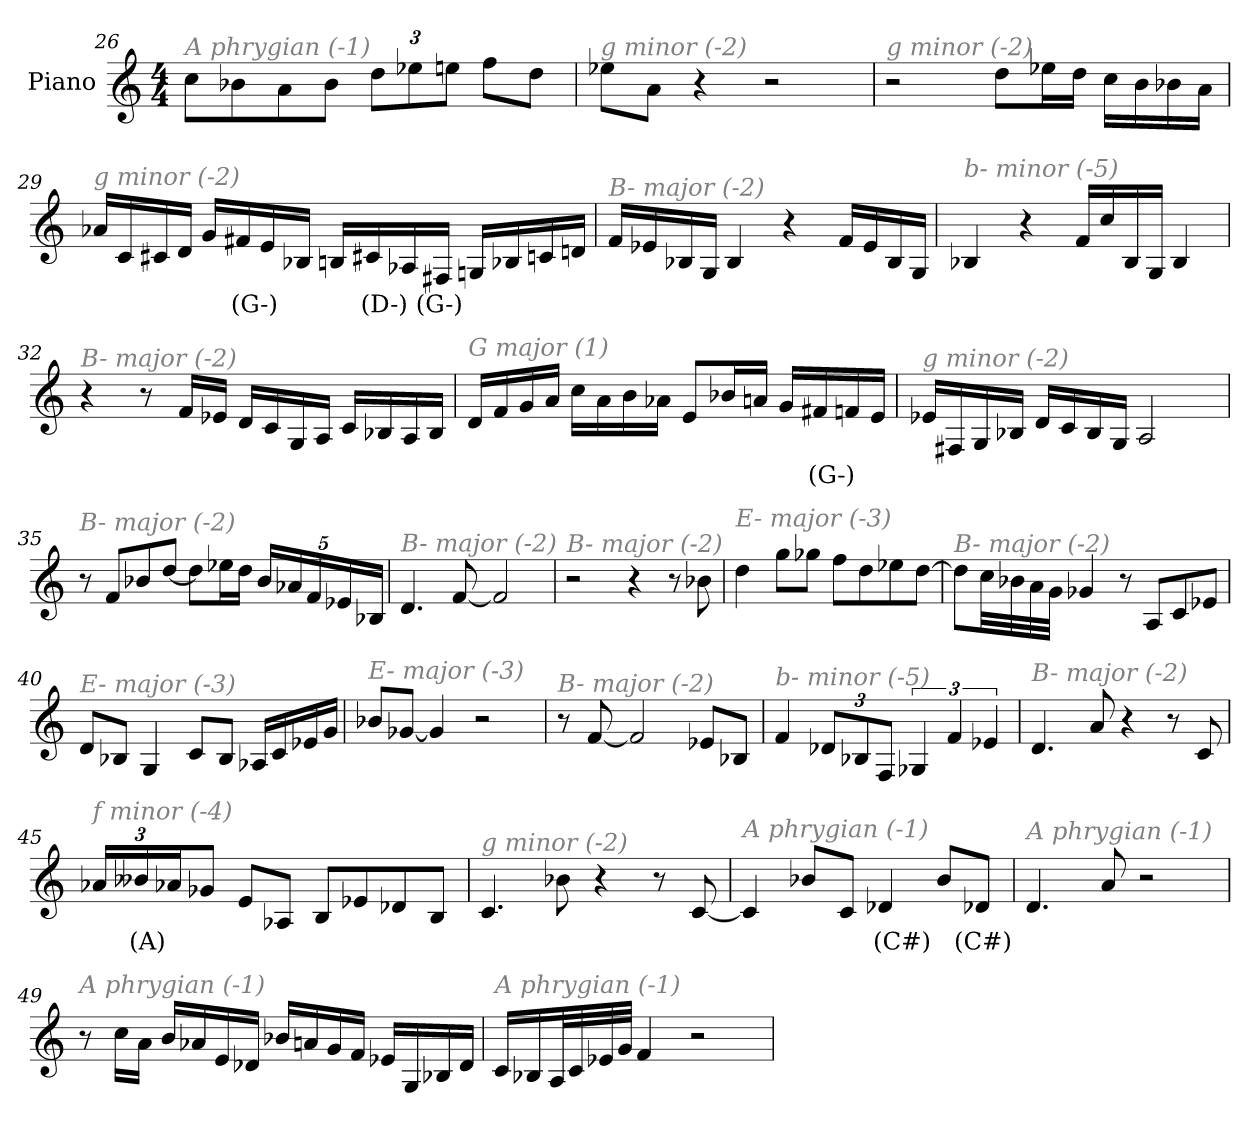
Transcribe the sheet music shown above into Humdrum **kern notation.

**kern	**text
*part1	*part1
*staff1	*staff1
*I"Piano	*
*I'Pno	*
*clefG2	*
*k[]	*
*M4/4	*
=26	=26
!LO:TX:i:color=#808080:t=A phrygian (-1)	!
8cc\L	.
8b-X\	.
8a\	.
8b-\J	.
*Xbrackettup	*
12dd\L	.
12ee-X\	.
12een\J	.
8ff\L	.
8dd\J	.
=27	=27
!LO:TX:i:color=#808080:t=g minor (-2)	!
8ee-X\L	.
8a\J	.
4r	.
2r	.
=28	=28
!LO:TX:i:color=#808080:t=g minor (-2)	!
2r	.
8dd\L	.
16ee-X\L	.
16dd\JJ	.
16cc\LL	.
16b\	.
16b-X\	.
16a\JJ	.
!!LO:LB:g=z
=29	=29
!LO:TX:i:color=#808080:t=g minor (-2)	!
16a-X/LL	.
16c/	.
16c#X/	.
16d/JJ	.
16g/LL	.
16f#Xi/	(G-)
16e/	.
16B-X/JJ	.
16Bn/LL	.
16c#Xi/	(D-)
16A-X/	.
16F#Xi/JJ	(G-)
16Gn/LL	.
16B-X/	.
16cn/	.
16dn/JJ	.
=30	=30
!LO:TX:i:color=#808080:t=B- major (-2)	!
16f/LL	.
16e-X/	.
16B-X/	.
16G/JJ	.
4B-/	.
4r	.
16f/LL	.
16e-/	.
16B-/	.
16G/JJ	.
=31	=31
!LO:TX:i:color=#808080:t=b- minor (-5)	!
4B-X/	.
4r	.
16f/LL	.
16cc/	.
16B-/	.
16G/JJ	.
4B-/	.
!!LO:LB:g=z
=32	=32
!LO:TX:i:color=#808080:t=B- major (-2)	!
4r	.
8r	.
16f/LL	.
16e-X/JJ	.
16d/LL	.
16c/	.
16G/	.
16A/JJ	.
16c/LL	.
16B-X/	.
16A/	.
16B-/JJ	.
=33	=33
!LO:TX:i:color=#808080:t=G major (1)	!
16d/LL	.
16f/	.
16g/	.
16a/JJ	.
16cc\LL	.
16a\	.
16b\	.
16a-X\JJ	.
8e/L	.
16b-X/L	.
16an/JJ	.
16g/LL	.
16f#Xi/	(G-)
16f/	.
16e/JJ	.
=34	=34
!LO:TX:i:color=#808080:t=g minor (-2)	!
16e-X/LL	.
16F#X/	.
16G/	.
16B-X/JJ	.
16d/LL	.
16c/	.
16B-/	.
16G/JJ	.
2A/	.
!!LO:PB:g=z
=35	=35
!LO:TX:i:color=#808080:t=B- major (-2)	!
8r	.
8f/L	.
8b-X/	.
[8dd/J	.
8dd\L]	.
16ee-X\L	.
16dd\JJ	.
20b-/LL	.
20a-X/	.
20f/	.
20e-X/	.
20B-X/JJ	.
=36	=36
!LO:TX:i:color=#808080:t=B- major (-2)	!
4.d/	.
[8f/	.
2f/]	.
=37	=37
!LO:TX:i:color=#808080:t=B- major (-2)	!
2r	.
4r	.
8r	.
8b-X\	.
=38	=38
!LO:TX:i:color=#808080:t=E- major (-3)	!
4dd\	.
8gg\L	.
8gg-X\J	.
8ff\L	.
8dd\	.
8ee-X\	.
[8dd\J	.
!!LO:LB:g=z
=39	=39
!LO:TX:i:color=#808080:t=B- major (-2)	!
8dd\L]	.
32cc\LL	.
32b-X\	.
32a\	.
32g\JJJ	.
4g-X/	.
8r	.
8A/L	.
8c/	.
8e-X/J	.
=40	=40
!LO:TX:i:color=#808080:t=E- major (-3)	!
8d/L	.
8B-X/J	.
4G/	.
8c/L	.
8B-/J	.
16A-X/LL	.
16c/	.
16e-X/	.
16g/JJ	.
=41	=41
!LO:TX:i:color=#808080:t=E- major (-3)	!
8b-X/L	.
[8g-X/J	.
4g-/]	.
2r	.
=42	=42
!LO:TX:i:color=#808080:t=B- major (-2)	!
8r	.
[8f/	.
2f/]	.
8e-X/L	.
8B-X/J	.
!!LO:LB:g=z
=43	=43
!LO:TX:i:color=#808080:t=b- minor (-5)	!
4f/	.
12d-X/L	.
12B-X/	.
12F/J	.
*brackettup	*
6G-X/	.
6f/	.
6e-X/	.
=44	=44
!LO:TX:i:color=#808080:t=B- major (-2)	!
4.d/	.
8a/	.
4r	.
8r	.
8c/	.
=45	=45
*Xbrackettup	*
!LO:TX:i:color=#808080:t=f minor (-4)	!
24a-X/LL	.
24b--Xj/	(A)
24a-X/J	.
8g-X/J	.
8e/L	.
8A-X/J	.
8B/L	.
8e-X/	.
8d-X/	.
8B/J	.
=46	=46
!LO:TX:i:color=#808080:t=g minor (-2)	!
4.c/	.
8b-X\	.
4r	.
8r	.
[8c/	.
!!LO:LB:g=z
=47	=47
!LO:TX:i:color=#808080:t=A phrygian (-1)	!
4c/]	.
8b-X/L	.
8c/J	.
4d-Xi/	(C#)
8b-/L	.
8d-Xi/J	(C#)
=48	=48
!LO:TX:i:color=#808080:t=A phrygian (-1)	!
4.d/	.
8a/	.
2r	.
=49	=49
!LO:TX:i:color=#808080:t=A phrygian (-1)	!
8r	.
16cc\LL	.
16a\JJ	.
16b/LL	.
16a-X/	.
16e/	.
16d-X/JJ	.
16b-X/LL	.
16an/	.
16g/	.
16f/JJ	.
16e-X/LL	.
16G/	.
16B-X/	.
16d-/JJ	.
=50	=50
!LO:TX:i:color=#808080:t=A phrygian (-1)	!
16c/LL	.
16B-X/	.
32A/L	.
32c/	.
32e-X/	.
32g/JJJ	.
4f/	.
2r	.
=	=
*-	*-
